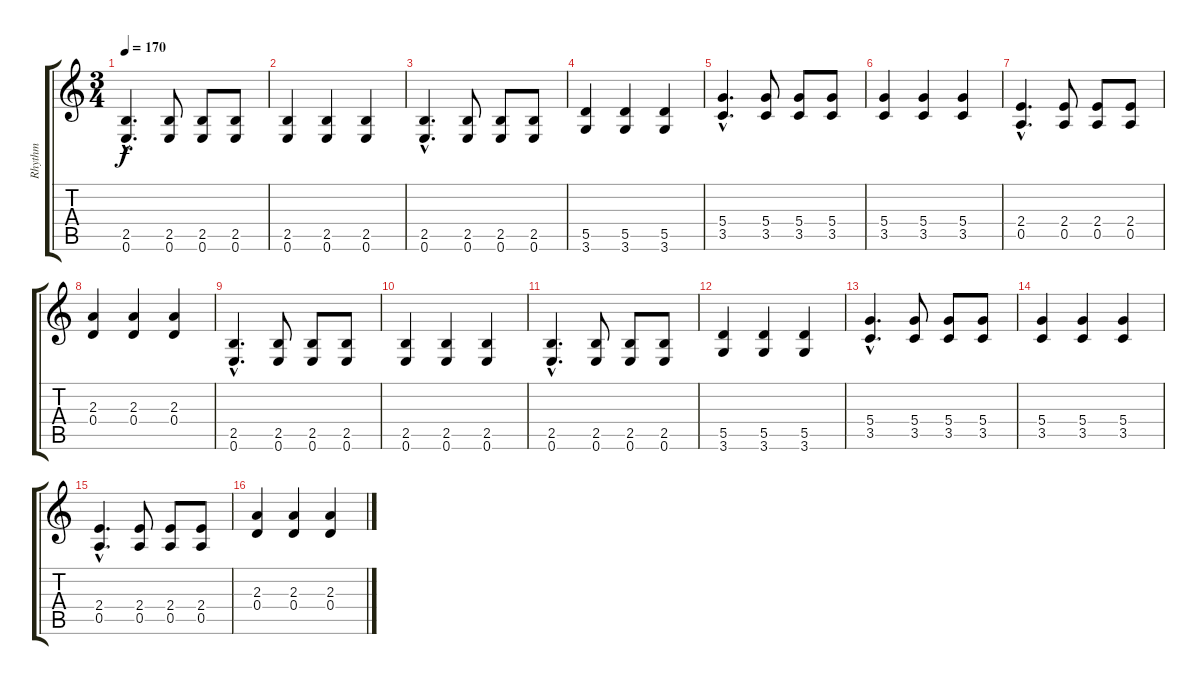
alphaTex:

\track ("Rhythm" "Rhythm") {instrument distortionguitar}
\staff {score tabs}
\tuning (E4 B3 G3 D3 A2 E2) {hide}
\ts (3 4)
\tempo 170
\clef g2
\ks c
(2.5{hac} 0.6{hac}).4{d dy f} (2.5 0.6).8 (2.5 0.6).8 (2.5 0.6).8 |
(2.5 0.6).4 (2.5 0.6).4 (2.5 0.6).4 |
(2.5{hac} 0.6{hac}).4{d} (2.5 0.6).8 (2.5 0.6).8 (2.5 0.6).8 |
(5.5 3.6).4 (5.5 3.6).4 (5.5 3.6).4 |
(5.4{hac} 3.5{hac}).4{d} (5.4 3.5).8 (5.4 3.5).8 (5.4 3.5).8 |
(5.4 3.5).4 (5.4 3.5).4 (5.4 3.5).4 |
(2.4{hac} 0.5{hac}).4{d} (2.4 0.5).8 (2.4 0.5).8 (2.4 0.5).8 |
(2.3 0.4).4 (2.3 0.4).4 (2.3 0.4).4 |
(2.5{hac} 0.6{hac}).4{d} (2.5 0.6).8 (2.5 0.6).8 (2.5 0.6).8 |
(2.5 0.6).4 (2.5 0.6).4 (2.5 0.6).4 |
(2.5{hac} 0.6{hac}).4{d} (2.5 0.6).8 (2.5 0.6).8 (2.5 0.6).8 |
(5.5 3.6).4 (5.5 3.6).4 (5.5 3.6).4 |
(5.4{hac} 3.5{hac}).4{d} (5.4 3.5).8 (5.4 3.5).8 (5.4 3.5).8 |
(5.4 3.5).4 (5.4 3.5).4 (5.4 3.5).4 |
(2.4{hac} 0.5{hac}).4{d} (2.4 0.5).8 (2.4 0.5).8 (2.4 0.5).8 |
(2.3 0.4).4 (2.3 0.4).4 (2.3 0.4).4
